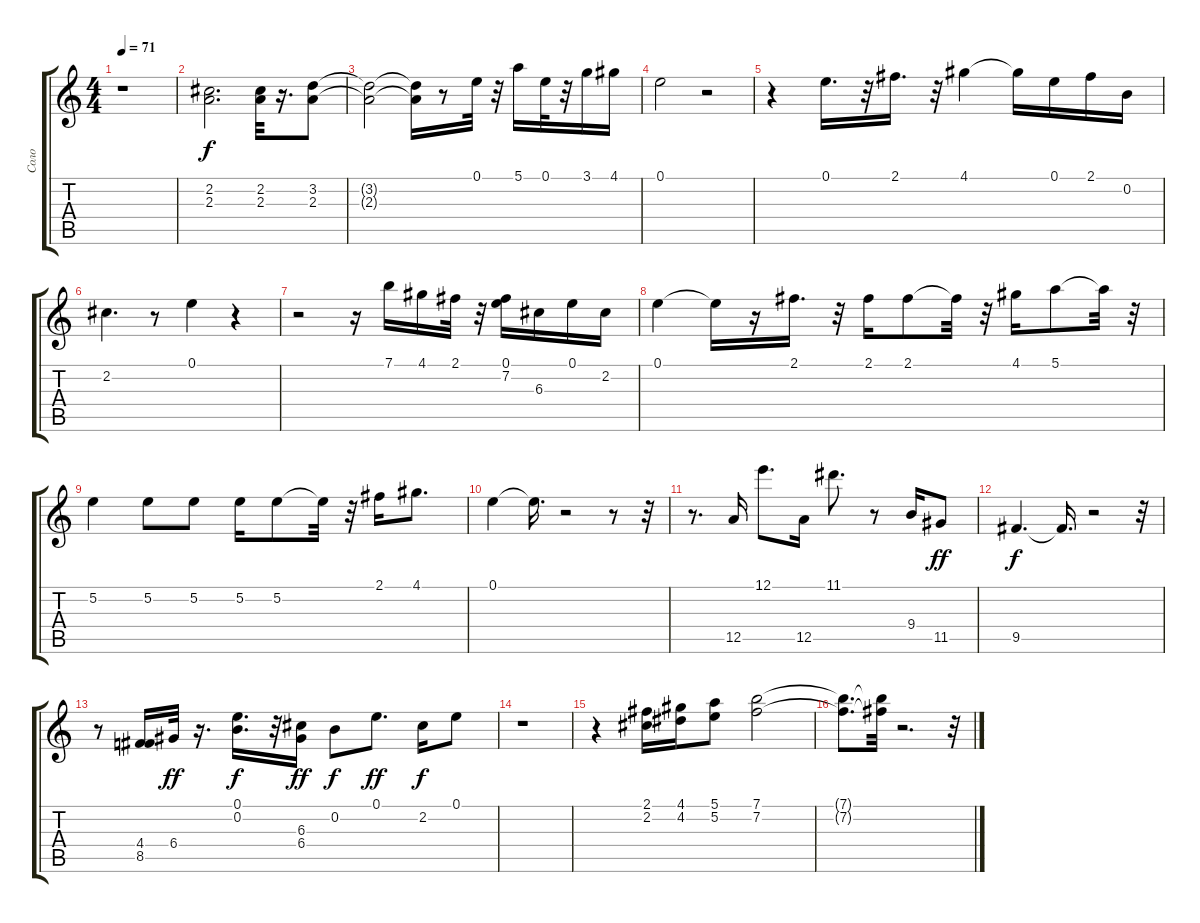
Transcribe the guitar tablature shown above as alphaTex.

\track ("Соло" "Соло") {instrument overdrivenguitar}
\staff {score tabs}
\tuning (E4 B3 G3 D3 A2 E2) {hide}
\ts (4 4)
\tempo 71
\clef g2
\ks c
r.1{dy f} |
(2.2 2.3).2{d} (2.2 2.3).32 r.16{d} (3.2 2.3).8 |
(3.2{t} 2.3{t}).2 (3.2{t} 2.3{t}).16 r.8 0.1.32 r.32 5.1.16 0.1.32 r.32 3.1.16 4.1.16 |
0.1.2 r.2 |
r.4 0.1.16{d} r.32 2.1.16{d} r.32 4.1.4 4.1{t}.16 0.1.16 2.1.16 0.2.16 |
2.2.4{d} r.8 0.1.4 r.4 |
r.2 r.16 7.1.16 4.1.16 2.1.32 r.32 (0.1 7.2).16 6.3.16 0.1.16 2.2.16 |
0.1.4 0.1{t}.16 r.16 2.1.16{d} r.32 2.1.16 2.1.8 2.1{t}.32 r.32 4.1.16 5.1.8 5.1{t}.32 r.32 |
5.2.4 5.2.8 5.2.8 5.2.16 5.2.8 5.2{t}.32 r.32 2.1.16 4.1.8{d} |
0.1.4 0.1{t}.16{d} r.2 r.8 r.32 |
r.8{d} 12.5.16 12.1.8{d} 12.5.16 11.1.8{d} r.8 9.4.16 11.5.8{dy ff} |
9.5.4{d dy f} 9.5{t}.16{d} r.2 r.32 |
r.8 (4.4 8.5).16 6.4.32{dy ff} r.16{d} (0.1 0.2).16{d dy f} r.32 (6.3 6.4).16{dy ff} 0.2.8{dy f} 0.1.8{d dy ff} 2.2.16{dy f} 0.1.8 |
r.1 |
r.4 (2.1 2.2).16 (4.1 4.2).16 (5.1 5.2).8 (7.1 7.2).2 |
(7.1{t} 7.2{t}).8{d} (7.1{t} 7.2{t}).32 r.2{d} r.32
